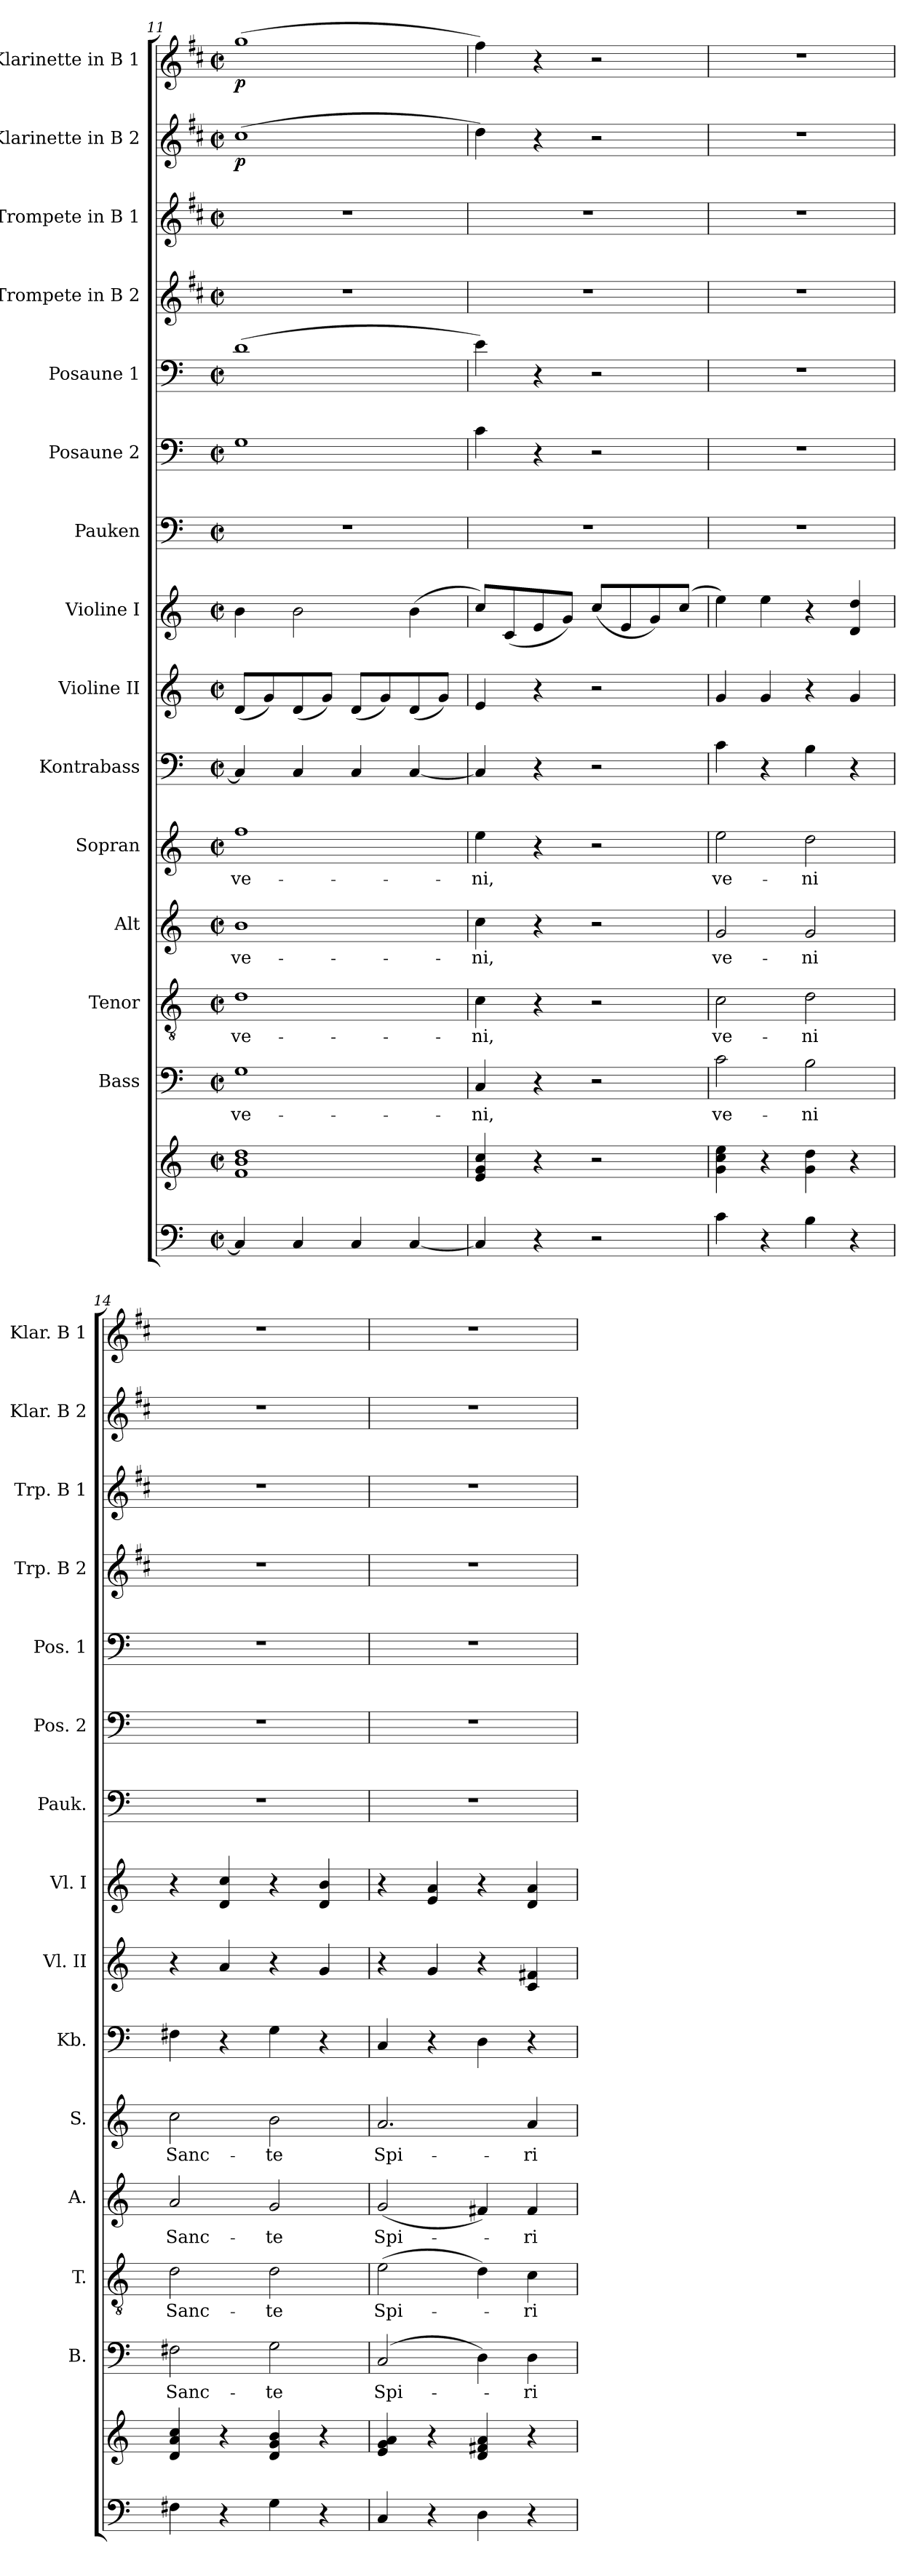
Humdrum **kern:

**kern	**kern	**kern	**text	**kern	**text	**kern	**text	**kern	**text	**kern	**kern	**kern	**kern	**kern	**kern	**kern	**kern	**kern	**dynam	**kern	**dynam
*part15	*part15	*part14	*part14	*part13	*part13	*part12	*part12	*part11	*part11	*part10	*part9	*part8	*part7	*part6	*part5	*part4	*part3	*part2	*part2	*part1	*part1
*staff16	*staff15	*staff14	*staff14	*staff13	*staff13	*staff12	*staff12	*staff11	*staff11	*staff10	*staff9	*staff8	*staff7	*staff6	*staff5	*staff4	*staff3	*staff2	*staff2	*staff1	*staff1
*	*	*I"Bass	*	*I"Tenor	*	*I"Alt	*	*I"Sopran	*	*I"Kontrabass	*I"Violine II	*I"Violine I	*I"Pauken	*I"Posaune 2	*I"Posaune 1	*I"Trompete in B 2	*I"Trompete in B 1	*I"Klarinette in B 2	*	*I"Klarinette in B 1	*
*	*	*I'B.	*	*I'T.	*	*I'A.	*	*I'S.	*	*I'Kb.	*I'Vl. II	*I'Vl. I	*I'Pauk.	*I'Pos. 2	*I'Pos. 1	*I'Trp. B 2	*I'Trp. B 1	*I'Klar. B 2	*	*I'Klar. B 1	*
*clefF4	*clefG2	*clefF4	*	*clefGv2	*	*clefG2	*	*clefG2	*	*clefF4	*clefG2	*clefG2	*clefF4	*clefF4	*clefF4	*clefG2	*clefG2	*clefG2	*	*clefG2	*
*	*	*	*	*	*	*	*	*	*	*ITrd7c12	*	*	*	*	*	*ITrd1c2	*ITrd1c2	*ITrd1c2	*	*ITrd1c2	*
*k[]	*k[]	*k[]	*	*k[]	*	*k[]	*	*k[]	*	*k[]	*k[]	*k[]	*k[]	*k[]	*k[]	*k[]	*k[]	*k[]	*	*k[]	*
*C:	*C:	*C:	*	*C:	*	*C:	*	*C:	*	*C:	*C:	*C:	*C:	*C:	*C:	*C:	*C:	*C:	*	*C:	*
*M2/2	*M2/2	*M2/2	*	*M2/2	*	*M2/2	*	*M2/2	*	*M2/2	*M2/2	*M2/2	*M2/2	*M2/2	*M2/2	*M2/2	*M2/2	*M2/2	*	*M2/2	*
*met(c|)	*met(c|)	*met(c|)	*	*met(c|)	*	*met(c|)	*	*met(c|)	*	*met(c|)	*met(c|)	*met(c|)	*met(c|)	*met(c|)	*met(c|)	*met(c|)	*met(c|)	*met(c|)	*	*met(c|)	*
=11	=11	=11	=11	=11	=11	=11	=11	=11	=11	=11	=11	=11	=11	=11	=11	=11	=11	=11	=11	=11	=11
!	!	!	!LO:LY:b	!	!LO:LY:b	!	!LO:LY:b	!	!LO:LY:b	!	!	!	!	!	!	!	!	!	!LO:DY:b	!	!LO:DY:b
4C/]	1f 1b 1dd	1G	ve-	1d	ve-	1b	ve-	1ff	ve-	4CC/]	(<8d/L	4b\	1r	1G	(>1d	1r	1r	(>1b	p	(>1ff	p
.	.	.	.	.	.	.	.	.	.	.	8g/)	.	.	.	.	.	.	.	.	.	.
4C/	.	.	.	.	.	.	.	.	.	4CC/	(<8d/	2b\	.	.	.	.	.	.	.	.	.
.	.	.	.	.	.	.	.	.	.	.	8g/J)	.	.	.	.	.	.	.	.	.	.
4C/	.	.	.	.	.	.	.	.	.	4CC/	(<8d/L	.	.	.	.	.	.	.	.	.	.
.	.	.	.	.	.	.	.	.	.	.	8g/)	.	.	.	.	.	.	.	.	.	.
[4C/	.	.	.	.	.	.	.	.	.	[4CC/	(<8d/	(>4b\	.	.	.	.	.	.	.	.	.
.	.	.	.	.	.	.	.	.	.	.	8g/J)	.	.	.	.	.	.	.	.	.	.
=12	=12	=12	=12	=12	=12	=12	=12	=12	=12	=12	=12	=12	=12	=12	=12	=12	=12	=12	=12	=12	=12
!	!	!	!LO:LY:b	!	!LO:LY:b	!	!LO:LY:b	!	!LO:LY:b	!	!	!	!	!	!	!	!	!	!	!	!
4C/]	4e/ 4g/ 4cc/	4C/	-ni,	4c\	-ni,	4cc\	-ni,	4ee\	-ni,	4CC/]	4e/	8cc/L)	1r	4c\	4e\)	1r	1r	4cc\)	.	4ee\)	.
.	.	.	.	.	.	.	.	.	.	.	.	(<8c/	.	.	.	.	.	.	.	.	.
4r	4r	4r	.	4r	.	4r	.	4r	.	4r	4r	8e/	.	4r	4r	.	.	4r	.	4r	.
.	.	.	.	.	.	.	.	.	.	.	.	8g/J)	.	.	.	.	.	.	.	.	.
2r	2r	2r	.	2r	.	2r	.	2r	.	2r	2r	(<8cc/L	.	2r	2r	.	.	2r	.	2r	.
.	.	.	.	.	.	.	.	.	.	.	.	8e/	.	.	.	.	.	.	.	.	.
.	.	.	.	.	.	.	.	.	.	.	.	8g/)	.	.	.	.	.	.	.	.	.
.	.	.	.	.	.	.	.	.	.	.	.	(8cc/J	.	.	.	.	.	.	.	.	.
!!LO:PB:g=z
=13	=13	=13	=13	=13	=13	=13	=13	=13	=13	=13	=13	=13	=13	=13	=13	=13	=13	=13	=13	=13	=13
!	!	!	!LO:LY:b	!	!LO:LY:b	!	!LO:LY:b	!	!LO:LY:b	!	!	!	!	!	!	!	!	!	!	!	!
4c\	4g\ 4cc\ 4ee\	2c\	ve-	2c\	ve-	2g/	ve-	2ee\	ve-	4C\	4g/	4ee\)	1r	1r	1r	1r	1r	1r	.	1r	.
4r	4r	.	.	.	.	.	.	.	.	4r	4g/	4ee\	.	.	.	.	.	.	.	.	.
!	!	!	!LO:LY:b	!	!LO:LY:b	!	!LO:LY:b	!	!LO:LY:b	!	!	!	!	!	!	!	!	!	!	!	!
4B\	4g\ 4dd\	2B\	-ni	2d\	-ni	2g/	-ni	2dd\	-ni	4BB\	4r	4r	.	.	.	.	.	.	.	.	.
4r	4r	.	.	.	.	.	.	.	.	4r	4g/	4d/ 4dd/	.	.	.	.	.	.	.	.	.
=14	=14	=14	=14	=14	=14	=14	=14	=14	=14	=14	=14	=14	=14	=14	=14	=14	=14	=14	=14	=14	=14
!	!	!	!LO:LY:b	!	!LO:LY:b	!	!LO:LY:b	!	!LO:LY:b	!	!	!	!	!	!	!	!	!	!	!	!
4F#X\	4d/ 4a/ 4cc/	2F#X\	Sanc-	2d\	Sanc-	2a/	Sanc-	2cc\	Sanc-	4FF#X\	4r	4r	1r	1r	1r	1r	1r	1r	.	1r	.
4r	4r	.	.	.	.	.	.	.	.	4r	4a/	4d/ 4cc/	.	.	.	.	.	.	.	.	.
!	!	!	!LO:LY:b	!	!LO:LY:b	!	!LO:LY:b	!	!LO:LY:b	!	!	!	!	!	!	!	!	!	!	!	!
4G\	4d/ 4g/ 4b/	2G\	-te	2d\	-te	2g/	-te	2b\	-te	4GG\	4r	4r	.	.	.	.	.	.	.	.	.
4r	4r	.	.	.	.	.	.	.	.	4r	4g/	4d/ 4b/	.	.	.	.	.	.	.	.	.
=15	=15	=15	=15	=15	=15	=15	=15	=15	=15	=15	=15	=15	=15	=15	=15	=15	=15	=15	=15	=15	=15
!	!	!	!LO:LY:b	!	!LO:LY:b	!	!LO:LY:b	!	!LO:LY:b	!	!	!	!	!	!	!	!	!	!	!	!
4C/	4e/ 4g/ 4a/	(2C/	Spi-	(>2e\	Spi-	(<2g/	Spi-	2.a/	Spi-	4CC/	4r	4r	1r	1r	1r	1r	1r	1r	.	1r	.
4r	4r	.	.	.	.	.	.	.	.	4r	4g/	4e/ 4a/	.	.	.	.	.	.	.	.	.
4D\	4d/ 4f#X/ 4a/	4D\)	.	4d\)	.	4f#X/)	.	.	.	4DD\	4r	4r	.	.	.	.	.	.	.	.	.
!	!	!	!LO:LY:b	!	!LO:LY:b	!	!LO:LY:b	!	!LO:LY:b	!	!	!	!	!	!	!	!	!	!	!	!
4r	4r	4D\	-ri-	4c\	-ri-	4f#/	-ri-	4a/	-ri-	4r	4c/ 4f#X/	4d/ 4a/	.	.	.	.	.	.	.	.	.
=	=	=	=	=	=	=	=	=	=	=	=	=	=	=	=	=	=	=	=	=	=
*-	*-	*-	*-	*-	*-	*-	*-	*-	*-	*-	*-	*-	*-	*-	*-	*-	*-	*-	*-	*-	*-
